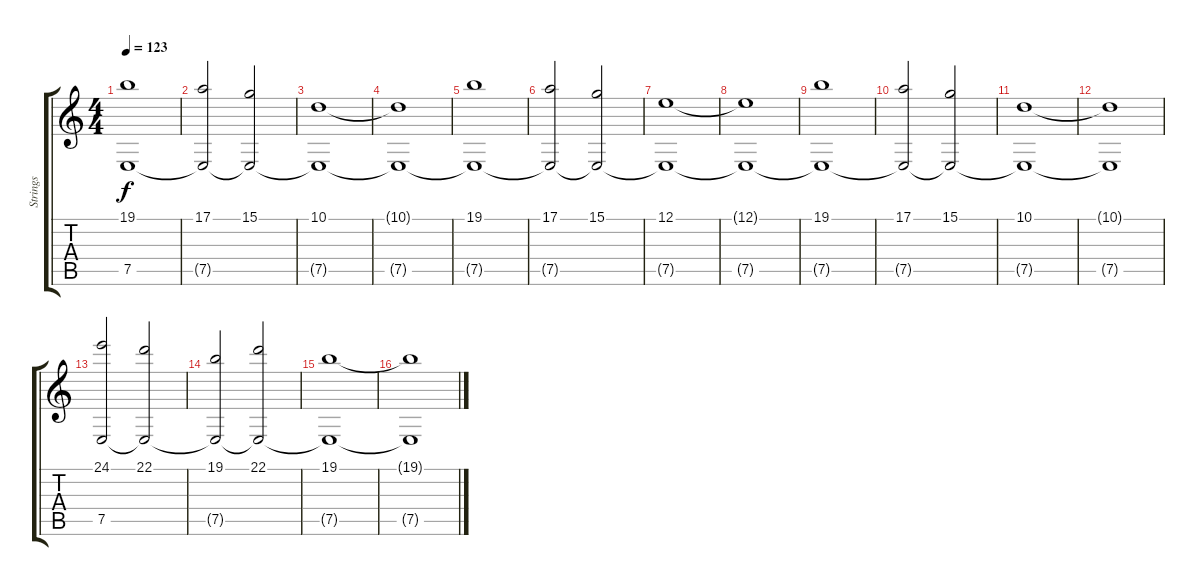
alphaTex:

\track ("Strings" "Strings") {instrument synthstrings2}
\staff {score tabs}
\tuning (E4 B3 G3 D3 A2 E2) {hide}
\ts (4 4)
\tempo 123
\clef g2
\ks c
(19.1 7.5{t}).1{dy f} |
(17.1 7.5{t}).2 (15.1 7.5{t}).2 |
(10.1 7.5{t}).1 |
(10.1{t} 7.5{t}).1 |
(19.1 7.5{t}).1{volume 10} |
(17.1 7.5{t}).2 (15.1 7.5{t}).2 |
(12.1 7.5{t}).1 |
(12.1{t} 7.5{t}).1 |
(19.1 7.5{t}).1 |
(17.1 7.5{t}).2 (15.1 7.5{t}).2 |
(10.1 7.5{t}).1 |
(10.1{t} 7.5{t}).1 |
(24.1 7.5).2 (22.1 7.5{t}).2 |
(19.1 7.5{t}).2 (22.1 7.5{t}).2 |
(19.1 7.5{t}).1 |
(19.1{t} 7.5{t}).1
